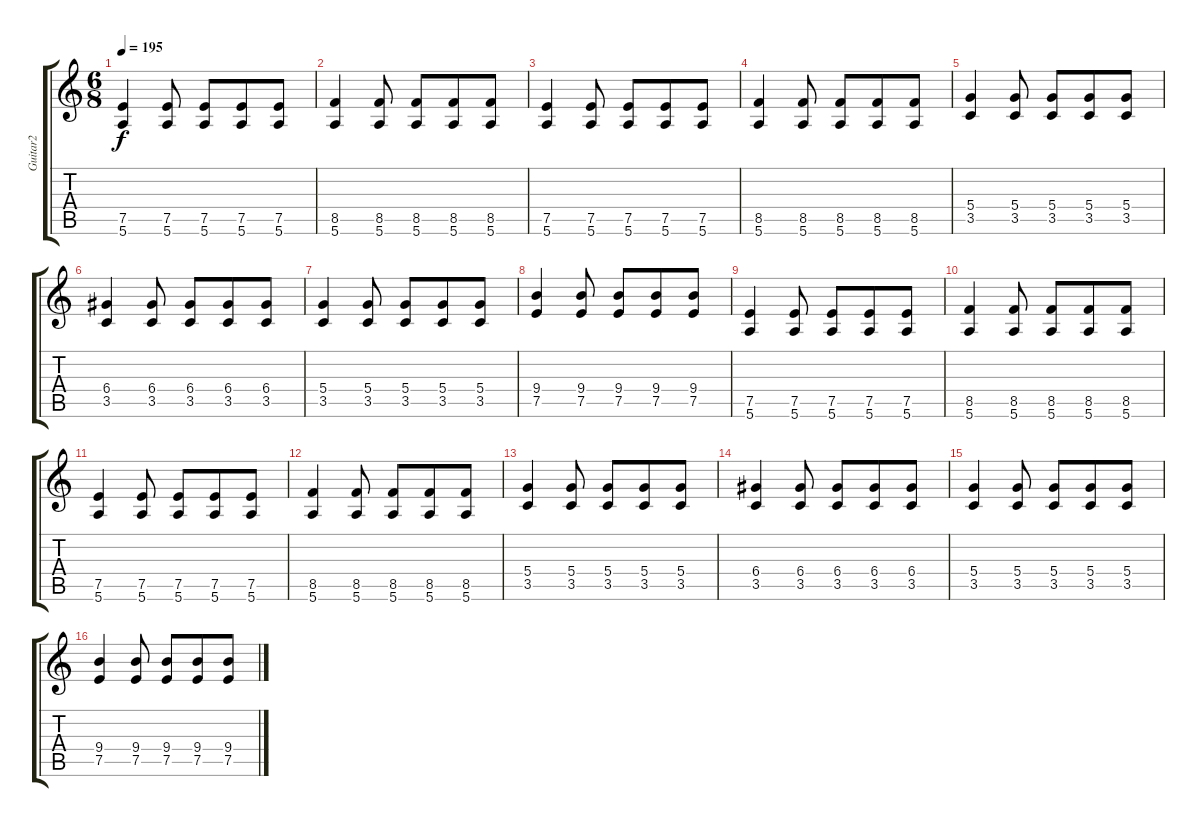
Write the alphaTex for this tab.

\track ("Guitar2" "Guitar2") {instrument distortionguitar}
\staff {score tabs}
\tuning (E4 B3 G3 D3 A2 E2) {hide}
\ts (6 8)
\tempo 195
\clef g2
\ks c
(7.5 5.6).4{dy f} (7.5 5.6).8 (7.5 5.6).8 (7.5 5.6).8 (7.5 5.6).8 |
(8.5 5.6).4 (8.5 5.6).8 (8.5 5.6).8 (8.5 5.6).8 (8.5 5.6).8 |
(7.5 5.6).4 (7.5 5.6).8 (7.5 5.6).8 (7.5 5.6).8 (7.5 5.6).8 |
(8.5 5.6).4 (8.5 5.6).8 (8.5 5.6).8 (8.5 5.6).8 (8.5 5.6).8 |
(5.4 3.5).4 (5.4 3.5).8 (5.4 3.5).8 (5.4 3.5).8 (5.4 3.5).8 |
(6.4 3.5).4 (6.4 3.5).8 (6.4 3.5).8 (6.4 3.5).8 (6.4 3.5).8 |
(5.4 3.5).4 (5.4 3.5).8 (5.4 3.5).8 (5.4 3.5).8 (5.4 3.5).8 |
(9.4 7.5).4 (9.4 7.5).8 (9.4 7.5).8 (9.4 7.5).8 (9.4 7.5).8 |
(7.5 5.6).4 (7.5 5.6).8 (7.5 5.6).8 (7.5 5.6).8 (7.5 5.6).8 |
(8.5 5.6).4 (8.5 5.6).8 (8.5 5.6).8 (8.5 5.6).8 (8.5 5.6).8 |
(7.5 5.6).4 (7.5 5.6).8 (7.5 5.6).8 (7.5 5.6).8 (7.5 5.6).8 |
(8.5 5.6).4 (8.5 5.6).8 (8.5 5.6).8 (8.5 5.6).8 (8.5 5.6).8 |
(5.4 3.5).4 (5.4 3.5).8 (5.4 3.5).8 (5.4 3.5).8 (5.4 3.5).8 |
(6.4 3.5).4 (6.4 3.5).8 (6.4 3.5).8 (6.4 3.5).8 (6.4 3.5).8 |
(5.4 3.5).4 (5.4 3.5).8 (5.4 3.5).8 (5.4 3.5).8 (5.4 3.5).8 |
(9.4 7.5).4 (9.4 7.5).8 (9.4 7.5).8 (9.4 7.5).8 (9.4 7.5).8
